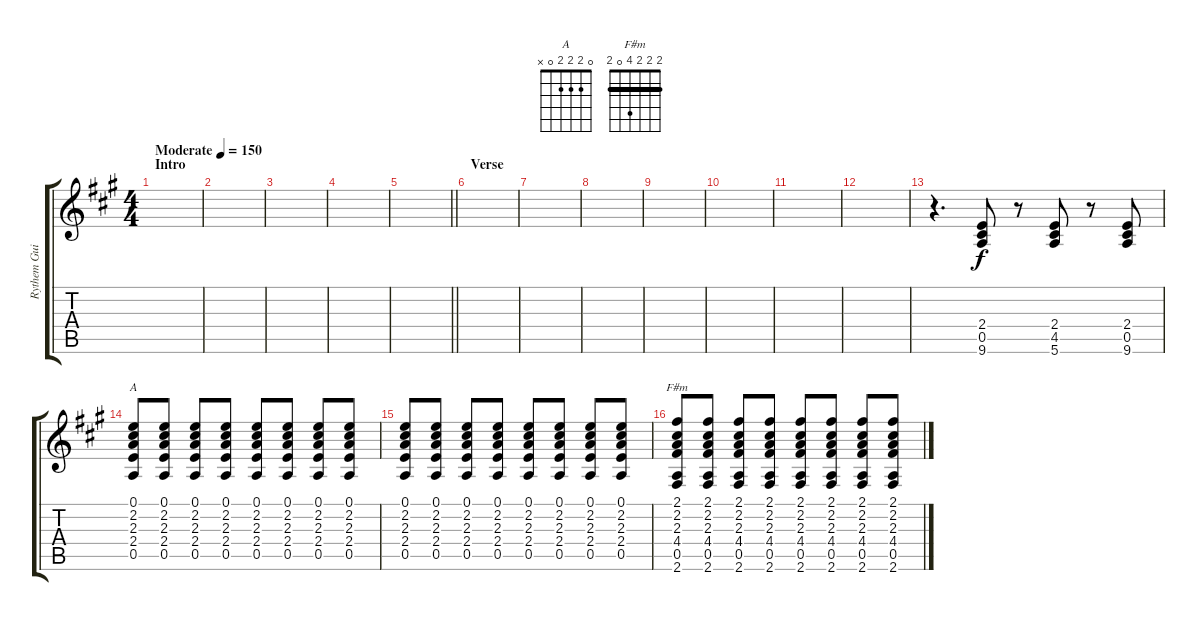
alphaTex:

\track ("Rythem Guitar" "Rythem Gui") {instrument electricguitarclean}
\staff {score tabs}
\tuning (E4 B3 G3 D3 A2 E2) {hide}
\chord ("A" 0 2 2 2 0 x)
\chord ("F#m" 2 2 2 4 0 2) {barre 2}
\ts (4 4)
\section ("" "Intro")
\tempo (150 "Moderate")
\clef g2
\ks a
|
|
|
|
\barLineRight lightlight
|
\section ("" "Verse")
|
|
|
|
|
|
|
r.4{d} (2.4 0.5 9.6).8 r.8 (2.4 4.5 5.6).8 r.8 (2.4 0.5 9.6).8 |
(0.1 2.2 2.3 2.4 0.5).8{ch "A"} (0.1 2.2 2.3 2.4 0.5).8 (0.1 2.2 2.3 2.4 0.5).8 (0.1 2.2 2.3 2.4 0.5).8 (0.1 2.2 2.3 2.4 0.5).8 (0.1 2.2 2.3 2.4 0.5).8 (0.1 2.2 2.3 2.4 0.5).8 (0.1 2.2 2.3 2.4 0.5).8 |
(0.1 2.2 2.3 2.4 0.5).8 (0.1 2.2 2.3 2.4 0.5).8 (0.1 2.2 2.3 2.4 0.5).8 (0.1 2.2 2.3 2.4 0.5).8 (0.1 2.2 2.3 2.4 0.5).8 (0.1 2.2 2.3 2.4 0.5).8 (0.1 2.2 2.3 2.4 0.5).8 (0.1 2.2 2.3 2.4 0.5).8 |
(2.1 2.2 2.3 4.4 0.5 2.6).8{ch "F#m"} (2.1 2.2 2.3 4.4 0.5 2.6).8 (2.1 2.2 2.3 4.4 0.5 2.6).8 (2.1 2.2 2.3 4.4 0.5 2.6).8 (2.1 2.2 2.3 4.4 0.5 2.6).8 (2.1 2.2 2.3 4.4 0.5 2.6).8 (2.1 2.2 2.3 4.4 0.5 2.6).8 (2.1 2.2 2.3 4.4 0.5 2.6).8
